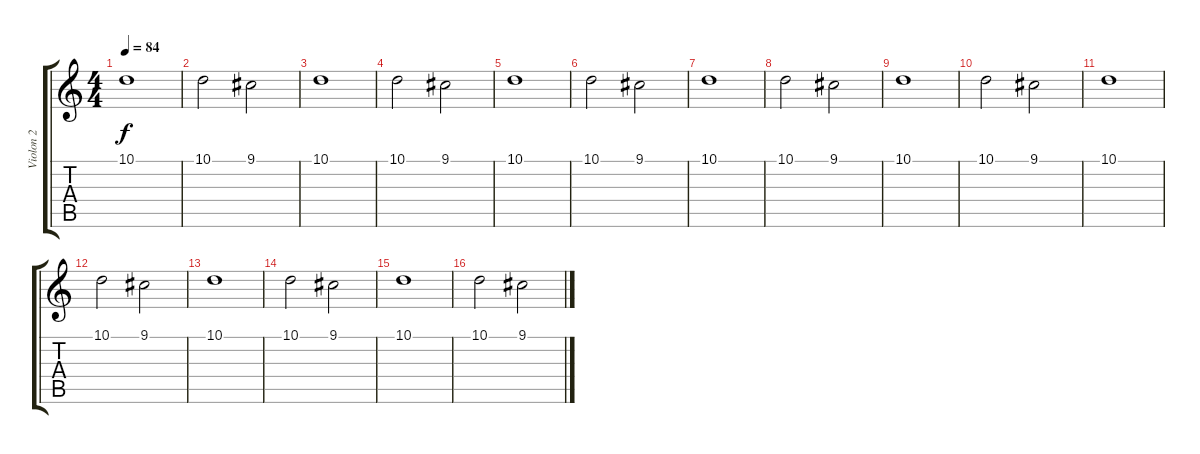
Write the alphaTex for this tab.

\track ("Violon 2" "Violon 2") {instrument violin}
\staff {score tabs}
\tuning (E4 B3 G3 D3 A2 E2) {hide}
\ts (4 4)
\tempo 84
\clef g2
\ks c
10.1.1{dy f} |
10.1.2 9.1.2 |
10.1.1 |
10.1.2 9.1.2 |
10.1.1 |
10.1.2 9.1.2 |
10.1.1 |
10.1.2 9.1.2 |
10.1.1 |
10.1.2 9.1.2 |
10.1.1 |
10.1.2 9.1.2 |
10.1.1 |
10.1.2 9.1.2 |
10.1.1 |
10.1.2 9.1.2
